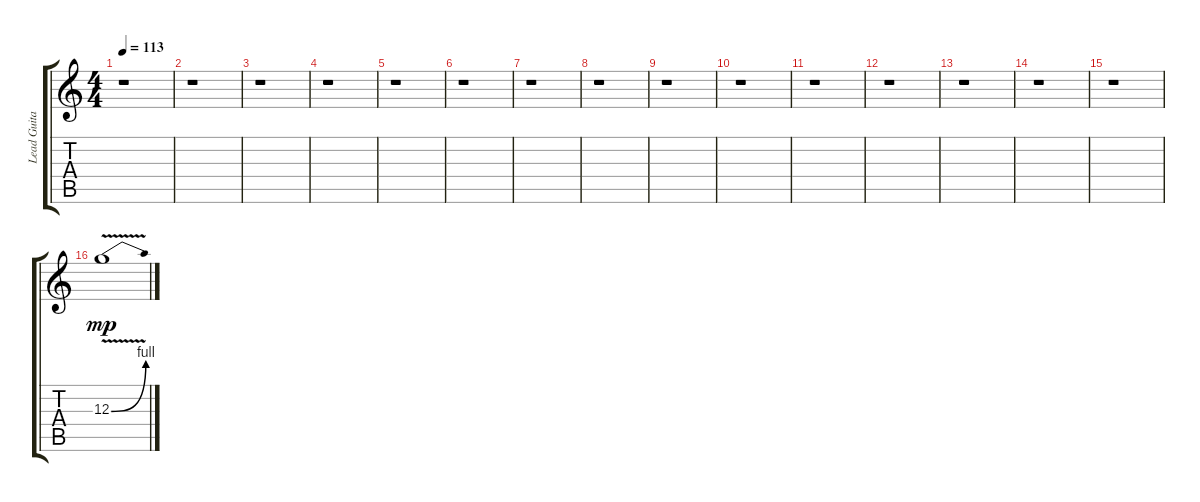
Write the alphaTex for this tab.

\track ("Lead Guitar" "Lead Guita") {instrument overdrivenguitar}
\staff {score tabs}
\tuning (E4 B3 G3 D3 A2 E2) {hide}
\ts (4 4)
\tempo 113
\clef g2
\ks c
r.1{dy mp} |
r.1 |
r.1 |
r.1 |
r.1 |
r.1 |
r.1 |
r.1 |
r.1 |
r.1 |
r.1 |
r.1 |
r.1 |
r.1 |
r.1 |
12.3{be (bend 0 0 60 4) v}.1
